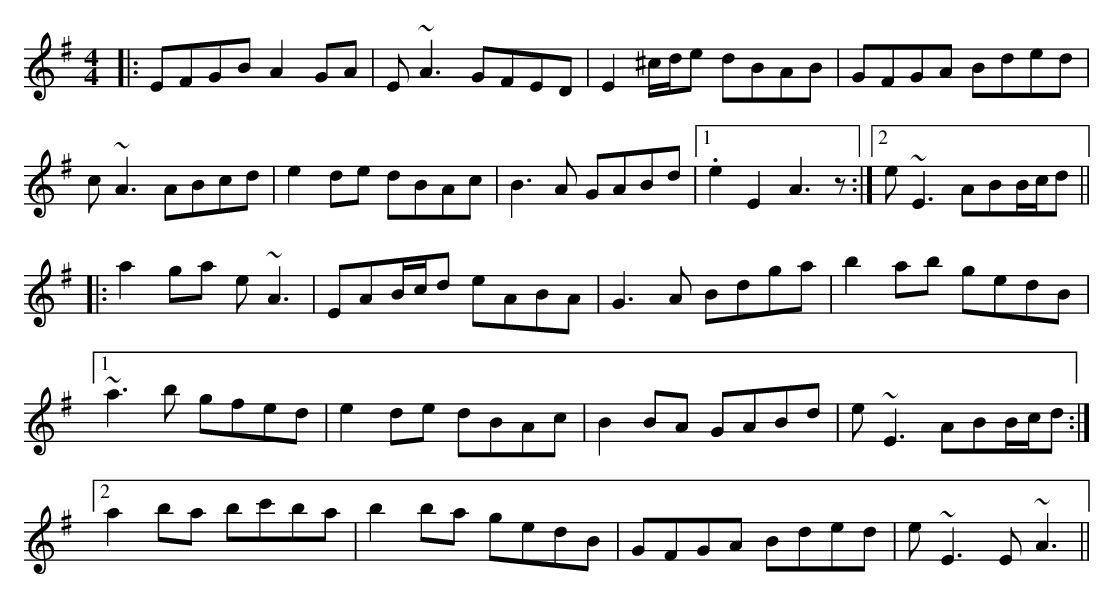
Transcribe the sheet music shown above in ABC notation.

X:1
M:4/4
K:Ador
|:EFGB A2GA|E~A3 GFED|E2^c/d/e dBAB|GFGA Bded|
c~A3 ABcd|e2de dBAc|B3A GABd|1 .e2E2A3z:|2 e~E3ABB/c/d||
|:a2ga e~A3|EAB/c/d eABA|G3A Bdga|b2ab gedB|
[1~a3b gfed|e2de dBAc|B2BA GABd|e~E3ABB/c/d:|
[2a2ba bc'ba|b2ba gedB|GFGA Bded|e~E3 E~A3||
